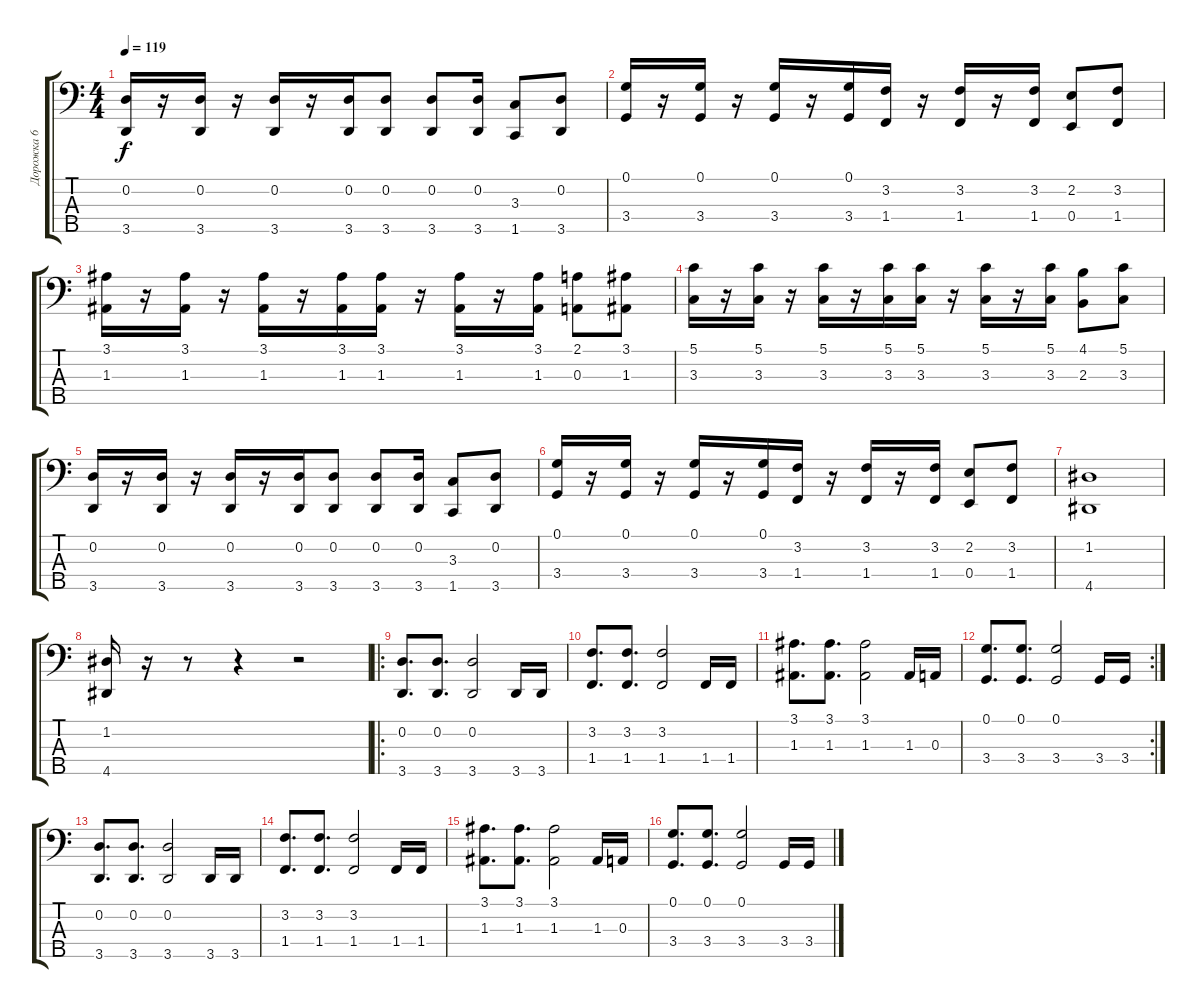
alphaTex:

\track ("Дорожка 6" "Дорожка 6") {instrument synthbass2}
\staff {score tabs}
\tuning (G2 D2 A1 E1 B0) {hide}
\ts (4 4)
\tempo 119
\clef f4
\ks c
(0.2 3.5).16{dy f} r.16 (0.2 3.5).16 r.16 (0.2 3.5).16 r.16 (0.2 3.5).16 (0.2 3.5).8 (0.2 3.5).8 (0.2 3.5).16 (3.3 1.5).8 (0.2 3.5).8 |
(0.1 3.4).16 r.16 (0.1 3.4).16 r.16 (0.1 3.4).16 r.16 (0.1 3.4).16 (3.2 1.4).16 r.16 (3.2 1.4).16 r.16 (3.2 1.4).16 (2.2 0.4).8 (3.2 1.4).8 |
(3.1 1.3).16 r.16 (3.1 1.3).16 r.16 (3.1 1.3).16 r.16 (3.1 1.3).16 (3.1 1.3).16 r.16 (3.1 1.3).16 r.16 (3.1 1.3).16 (2.1 0.3).8 (3.1 1.3).8 |
(5.1 3.3).16 r.16 (5.1 3.3).16 r.16 (5.1 3.3).16 r.16 (5.1 3.3).16 (5.1 3.3).16 r.16 (5.1 3.3).16 r.16 (5.1 3.3).16 (4.1 2.3).8 (5.1 3.3).8 |
(0.2 3.5).16 r.16 (0.2 3.5).16 r.16 (0.2 3.5).16 r.16 (0.2 3.5).16 (0.2 3.5).8 (0.2 3.5).8 (0.2 3.5).16 (3.3 1.5).8 (0.2 3.5).8 |
(0.1 3.4).16 r.16 (0.1 3.4).16 r.16 (0.1 3.4).16 r.16 (0.1 3.4).16 (3.2 1.4).16 r.16 (3.2 1.4).16 r.16 (3.2 1.4).16 (2.2 0.4).8 (3.2 1.4).8 |
(1.2 4.5).1 |
(1.2 4.5).16 r.16 r.8 r.4 r.2 |
\ro
(0.2 3.5).8{d} (0.2 3.5).8{d} (0.2 3.5).2 3.5.16 3.5.16 |
(3.2 1.4).8{d} (3.2 1.4).8{d} (3.2 1.4).2 1.4.16 1.4.16 |
(3.1 1.3).8{d} (3.1 1.3).8{d} (3.1 1.3).2 1.3.16 0.3.16 |
\rc 2
(0.1 3.4).8{d} (0.1 3.4).8{d} (0.1 3.4).2 3.4.16 3.4.16 |
(0.2 3.5).8{d} (0.2 3.5).8{d} (0.2 3.5).2 3.5.16 3.5.16 |
(3.2 1.4).8{d} (3.2 1.4).8{d} (3.2 1.4).2 1.4.16 1.4.16 |
(3.1 1.3).8{d} (3.1 1.3).8{d} (3.1 1.3).2 1.3.16 0.3.16 |
(0.1 3.4).8{d} (0.1 3.4).8{d} (0.1 3.4).2 3.4.16 3.4.16
